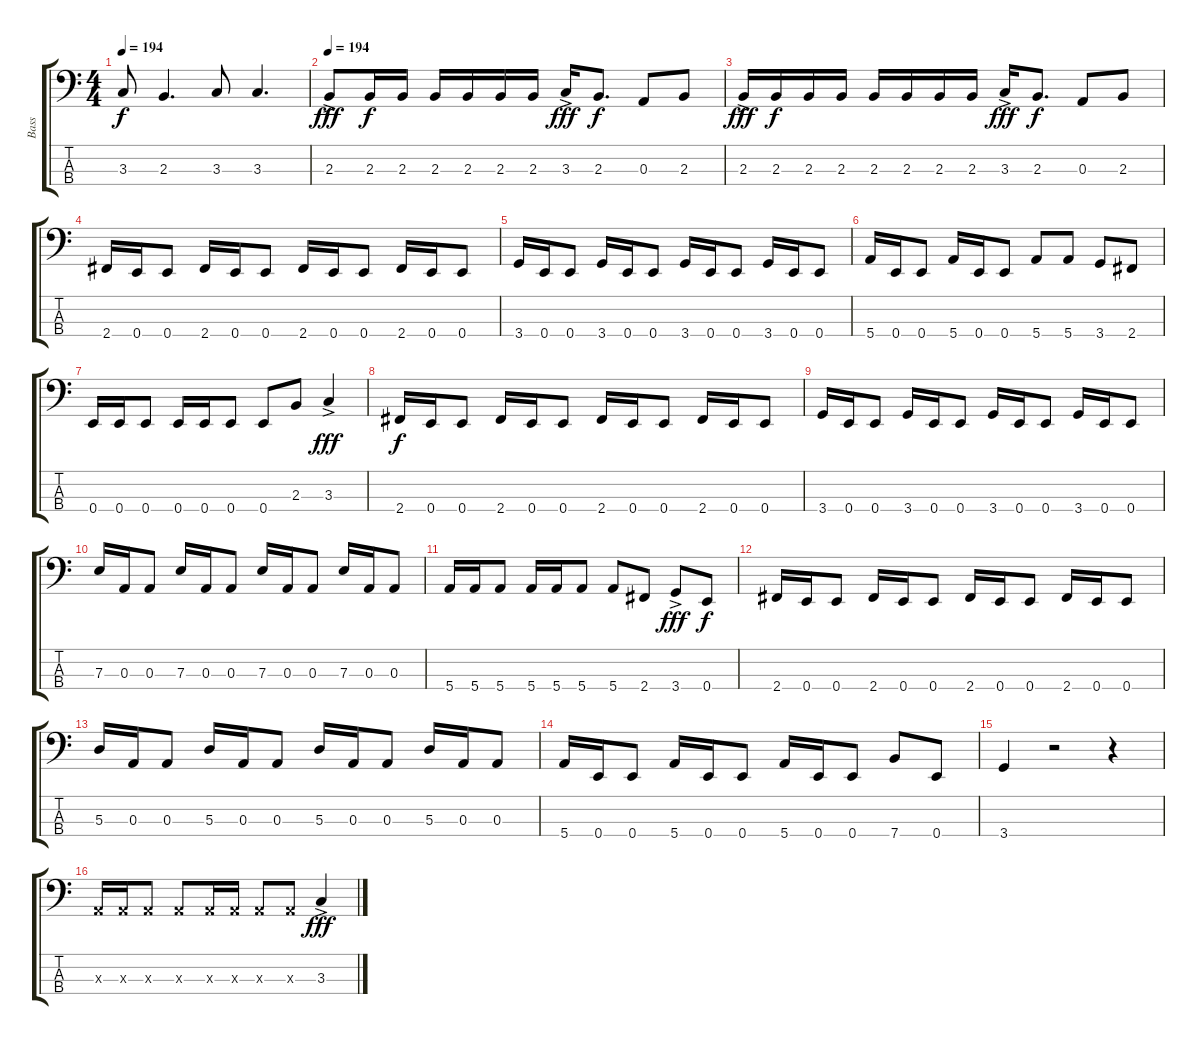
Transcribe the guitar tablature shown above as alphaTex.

\track ("Bass" "Bass") {instrument electricbasspick}
\staff {score tabs}
\tuning (G2 D2 A1 E1) {hide}
\ts (4 4)
\tempo 194
\clef f4
\ks c
3.3.8{dy f} 2.3.4{d} 3.3.8 3.3.4{d} |
\tempo 194
2.3{ac}.8{dy fff} 2.3.16{dy f} 2.3.16 2.3.16 2.3.16 2.3.16 2.3.16 3.3{ac}.16{dy fff} 2.3.8{d dy f} 0.3.8 2.3.8 |
2.3{ac}.16{dy fff} 2.3.16{dy f} 2.3.16 2.3.16 2.3.16 2.3.16 2.3.16 2.3.16 3.3{ac}.16{dy fff} 2.3.8{d dy f} 0.3.8 2.3.8 |
2.4.16 0.4.16 0.4.8 2.4.16 0.4.16 0.4.8 2.4.16 0.4.16 0.4.8 2.4.16 0.4.16 0.4.8 |
3.4.16 0.4.16 0.4.8 3.4.16 0.4.16 0.4.8 3.4.16 0.4.16 0.4.8 3.4.16 0.4.16 0.4.8 |
5.4.16 0.4.16 0.4.8 5.4.16 0.4.16 0.4.8 5.4.8 5.4.8 3.4.8 2.4.8 |
0.4.16 0.4.16 0.4.8 0.4.16 0.4.16 0.4.8 0.4.8 2.3.8 3.3{ac}.4{dy fff} |
2.4.16{dy f} 0.4.16 0.4.8 2.4.16 0.4.16 0.4.8 2.4.16 0.4.16 0.4.8 2.4.16 0.4.16 0.4.8 |
3.4.16 0.4.16 0.4.8 3.4.16 0.4.16 0.4.8 3.4.16 0.4.16 0.4.8 3.4.16 0.4.16 0.4.8 |
7.3.16 0.3.16 0.3.8 7.3.16 0.3.16 0.3.8 7.3.16 0.3.16 0.3.8 7.3.16 0.3.16 0.3.8 |
5.4.16 5.4.16 5.4.8 5.4.16 5.4.16 5.4.8 5.4.8 2.4.8 3.4{ac}.8{dy fff} 0.4.8{dy f} |
2.4.16 0.4.16 0.4.8 2.4.16 0.4.16 0.4.8 2.4.16 0.4.16 0.4.8 2.4.16 0.4.16 0.4.8 |
5.3.16 0.3.16 0.3.8 5.3.16 0.3.16 0.3.8 5.3.16 0.3.16 0.3.8 5.3.16 0.3.16 0.3.8 |
5.4.16 0.4.16 0.4.8 5.4.16 0.4.16 0.4.8 5.4.16 0.4.16 0.4.8 7.4.8 0.4.8 |
3.4.4 r.2 r.4 |
0.3{x}.16 0.3{x}.16 0.3{x}.8 0.3{x}.8 0.3{x}.16 0.3{x}.16 0.3{x}.8 0.3{x}.8 3.3{ac}.4{dy fff}
